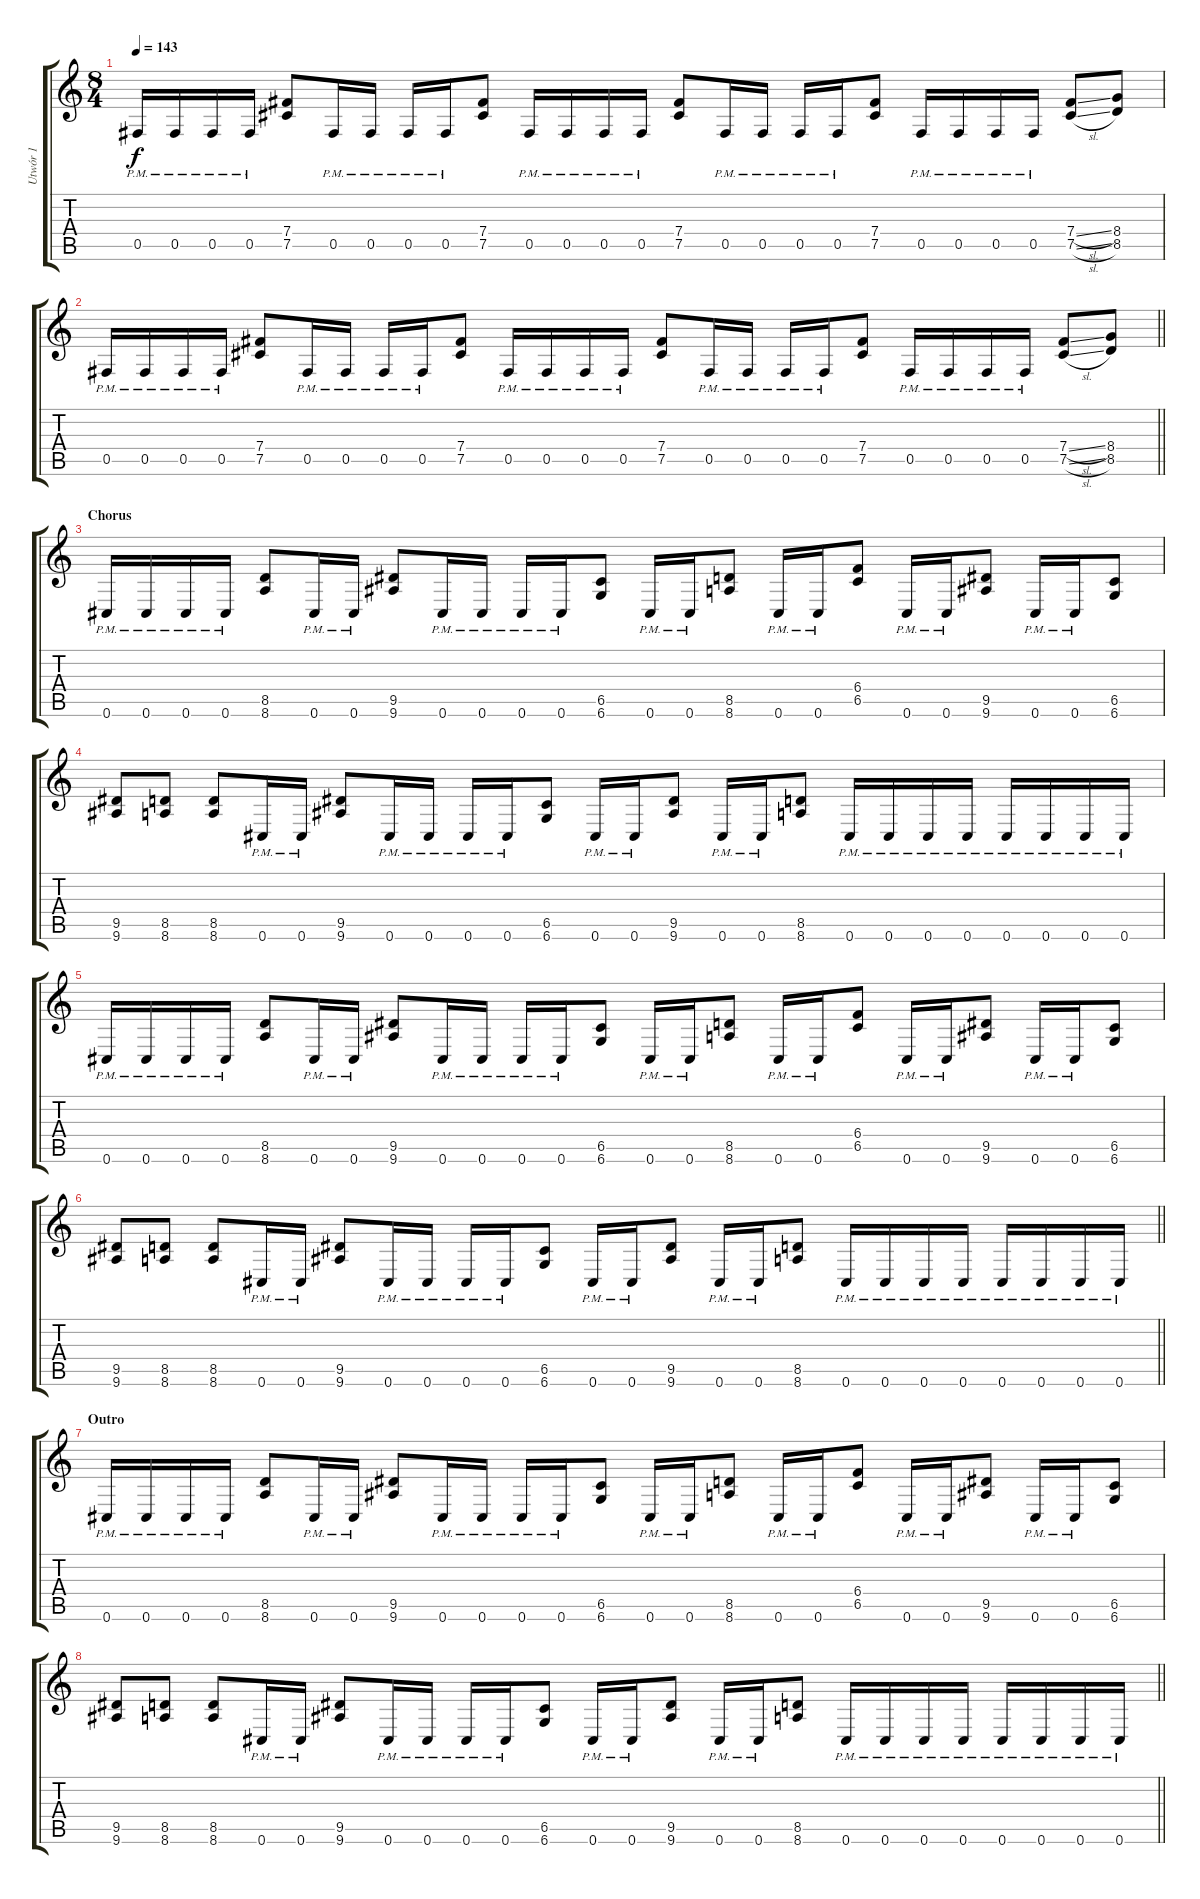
\track ("Utwór 1" "Utwór 1") {instrument distortionguitar}
\staff {score tabs}
\tuning (Db4 Ab3 E3 B2 Gb2 Db2) {hide}
\ts (8 4)
\tempo 143
\clef g2
\ks c
0.5{pm}.16{dy f} 0.5{pm}.16 0.5{pm}.16 0.5{pm}.16 (7.4 7.5).8 0.5{pm}.16 0.5{pm}.16 0.5{pm}.16 0.5{pm}.16 (7.4 7.5).8 0.5{pm}.16 0.5{pm}.16 0.5{pm}.16 0.5{pm}.16 (7.4 7.5).8 0.5{pm}.16 0.5{pm}.16 0.5{pm}.16 0.5{pm}.16 (7.4 7.5).8 0.5{pm}.16 0.5{pm}.16 0.5{pm}.16 0.5{pm}.16 (7.4{sl} 7.5{sl}).8 (8.4 8.5).8 |
\barLineRight lightlight
0.5{pm}.16 0.5{pm}.16 0.5{pm}.16 0.5{pm}.16 (7.4 7.5).8 0.5{pm}.16 0.5{pm}.16 0.5{pm}.16 0.5{pm}.16 (7.4 7.5).8 0.5{pm}.16 0.5{pm}.16 0.5{pm}.16 0.5{pm}.16 (7.4 7.5).8 0.5{pm}.16 0.5{pm}.16 0.5{pm}.16 0.5{pm}.16 (7.4 7.5).8 0.5{pm}.16 0.5{pm}.16 0.5{pm}.16 0.5{pm}.16 (7.4{sl} 7.5{sl}).8 (8.4 8.5).8 |
\section ("" "Chorus")
0.6{pm}.16 0.6{pm}.16 0.6{pm}.16 0.6{pm}.16 (8.5 8.6).8 0.6{pm}.16 0.6{pm}.16 (9.5 9.6).8 0.6{pm}.16 0.6{pm}.16 0.6{pm}.16 0.6{pm}.16 (6.5 6.6).8 0.6{pm}.16 0.6{pm}.16 (8.5 8.6).8 0.6{pm}.16 0.6{pm}.16 (6.4 6.5).8 0.6{pm}.16 0.6{pm}.16 (9.5 9.6).8 0.6{pm}.16 0.6{pm}.16 (6.5 6.6).8 |
(9.5 9.6).8 (8.5 8.6).8 (8.5 8.6).8 0.6{pm}.16 0.6{pm}.16 (9.5 9.6).8 0.6{pm}.16 0.6{pm}.16 0.6{pm}.16 0.6{pm}.16 (6.5 6.6).8 0.6{pm}.16 0.6{pm}.16 (9.5 9.6).8 0.6{pm}.16 0.6{pm}.16 (8.5 8.6).8 0.6{pm}.16 0.6{pm}.16 0.6{pm}.16 0.6{pm}.16 0.6{pm}.16 0.6{pm}.16 0.6{pm}.16 0.6{pm}.16 |
0.6{pm}.16 0.6{pm}.16 0.6{pm}.16 0.6{pm}.16 (8.5 8.6).8 0.6{pm}.16 0.6{pm}.16 (9.5 9.6).8 0.6{pm}.16 0.6{pm}.16 0.6{pm}.16 0.6{pm}.16 (6.5 6.6).8 0.6{pm}.16 0.6{pm}.16 (8.5 8.6).8 0.6{pm}.16 0.6{pm}.16 (6.4 6.5).8 0.6{pm}.16 0.6{pm}.16 (9.5 9.6).8 0.6{pm}.16 0.6{pm}.16 (6.5 6.6).8 |
\barLineRight lightlight
(9.5 9.6).8 (8.5 8.6).8 (8.5 8.6).8 0.6{pm}.16 0.6{pm}.16 (9.5 9.6).8 0.6{pm}.16 0.6{pm}.16 0.6{pm}.16 0.6{pm}.16 (6.5 6.6).8 0.6{pm}.16 0.6{pm}.16 (9.5 9.6).8 0.6{pm}.16 0.6{pm}.16 (8.5 8.6).8 0.6{pm}.16 0.6{pm}.16 0.6{pm}.16 0.6{pm}.16 0.6{pm}.16 0.6{pm}.16 0.6{pm}.16 0.6{pm}.16 |
\section ("" "Outro")
0.6{pm}.16 0.6{pm}.16 0.6{pm}.16 0.6{pm}.16 (8.5 8.6).8 0.6{pm}.16 0.6{pm}.16 (9.5 9.6).8 0.6{pm}.16 0.6{pm}.16 0.6{pm}.16 0.6{pm}.16 (6.5 6.6).8 0.6{pm}.16 0.6{pm}.16 (8.5 8.6).8 0.6{pm}.16 0.6{pm}.16 (6.4 6.5).8 0.6{pm}.16 0.6{pm}.16 (9.5 9.6).8 0.6{pm}.16 0.6{pm}.16 (6.5 6.6).8 |
\barLineRight lightlight
(9.5 9.6).8 (8.5 8.6).8 (8.5 8.6).8 0.6{pm}.16 0.6{pm}.16 (9.5 9.6).8 0.6{pm}.16 0.6{pm}.16 0.6{pm}.16 0.6{pm}.16 (6.5 6.6).8 0.6{pm}.16 0.6{pm}.16 (9.5 9.6).8 0.6{pm}.16 0.6{pm}.16 (8.5 8.6).8 0.6{pm}.16 0.6{pm}.16 0.6{pm}.16 0.6{pm}.16 0.6{pm}.16 0.6{pm}.16 0.6{pm}.16 0.6{pm}.16
